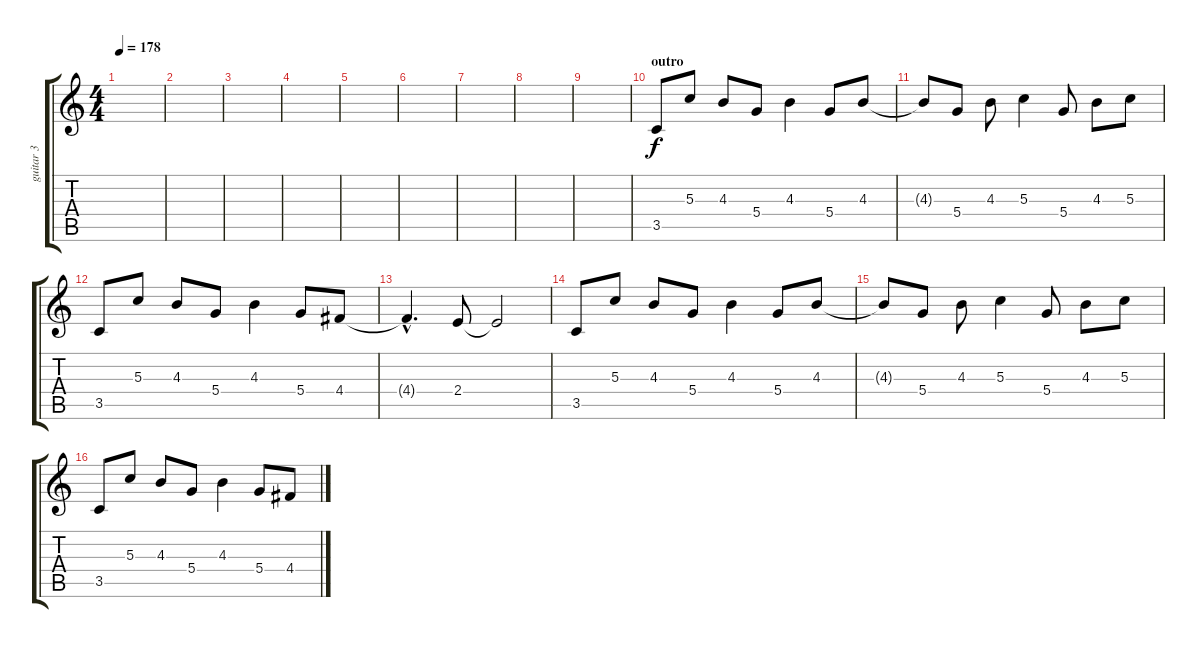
\track ("guitar 3" "guitar 3") {instrument overdrivenguitar}
\staff {score tabs}
\tuning (E4 B3 G3 D3 A2 E2) {hide}
\ts (4 4)
\tempo 178
\clef g2
\ks aminor
|
|
|
|
|
|
|
|
|
\section ("" "outro")
3.5.8 5.3.8 4.3.8 5.4.8 4.3.4 5.4.8 4.3.8 |
4.3{t}.8 5.4.8 4.3.8 5.3.4 5.4.8 4.3.8 5.3.8 |
3.5.8 5.3.8 4.3.8 5.4.8 4.3.4 5.4.8 4.4.8 |
4.4{hac t}.4{d} 2.4.8 2.4{t}.2 |
3.5.8 5.3.8 4.3.8 5.4.8 4.3.4 5.4.8 4.3.8 |
4.3{t}.8 5.4.8 4.3.8 5.3.4 5.4.8 4.3.8 5.3.8 |
3.5.8 5.3.8 4.3.8 5.4.8 4.3.4 5.4.8 4.4.8
